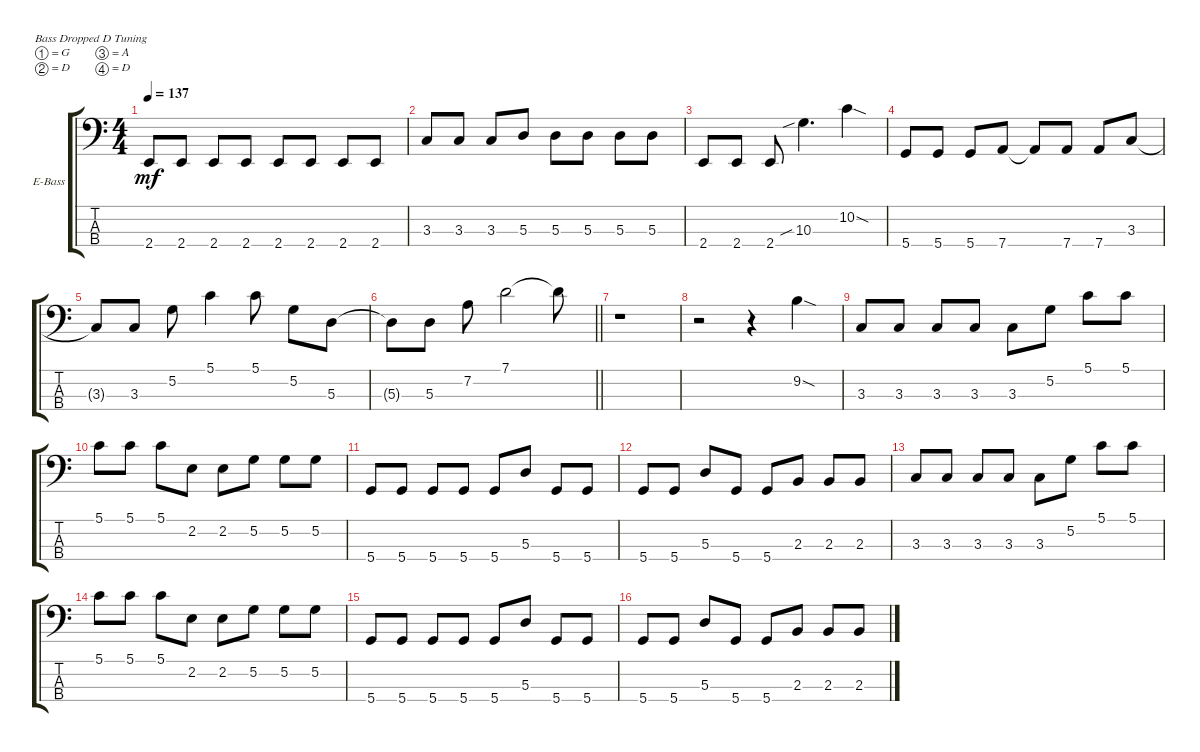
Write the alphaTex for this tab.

\defaultSystemsLayout 4
\bracketExtendMode groupsimilarinstruments
\firstSystemTrackNameOrientation horizontal
\otherSystemsTrackNameOrientation horizontal
\track ("Electric Bass" "E-Bass") {instrument electricbassfinger}
\staff {score tabs}
\tuning (G2 D2 A1 D1)
\ts (4 4)
\tempo 137
\clef f4
\ks c
2.4.8{dy mf} 2.4.8 2.4.8 2.4.8 2.4.8 2.4.8 2.4.8 2.4.8 |
3.3.8 3.3.8 3.3.8 5.3.8 5.3.8 5.3.8 5.3.8 5.3.8 |
2.4.8 2.4.8 2.4.8 10.3{sib}.4{d} 10.2{sod}.4 |
5.4.8 5.4.8 5.4.8 7.4.8 7.4{t}.8 7.4.8 7.4.8 3.3.8 |
3.3{t}.8 3.3.8 5.2.8 5.1.4 5.1.8 5.2.8 5.3.8 |
\barLineRight lightlight
5.3{t}.8 5.3.8 7.2.8 7.1.2 7.1{t}.8 |
r.1 |
r.2 r.4 9.2{sod}.4 |
3.3.8 3.3.8 3.3.8 3.3.8 3.3.8 5.2.8 5.1.8 5.1.8 |
5.1.8 5.1.8 5.1.8 2.2.8 2.2.8 5.2.8 5.2.8 5.2.8 |
5.4.8 5.4.8 5.4.8 5.4.8 5.4.8 5.3.8 5.4.8 5.4.8 |
5.4.8 5.4.8 5.3.8 5.4.8 5.4.8 2.3.8 2.3.8 2.3.8 |
3.3.8 3.3.8 3.3.8 3.3.8 3.3.8 5.2.8 5.1.8 5.1.8 |
5.1.8 5.1.8 5.1.8 2.2.8 2.2.8 5.2.8 5.2.8 5.2.8 |
5.4.8 5.4.8 5.4.8 5.4.8 5.4.8 5.3.8 5.4.8 5.4.8 |
5.4.8 5.4.8 5.3.8 5.4.8 5.4.8 2.3.8 2.3.8 2.3.8
